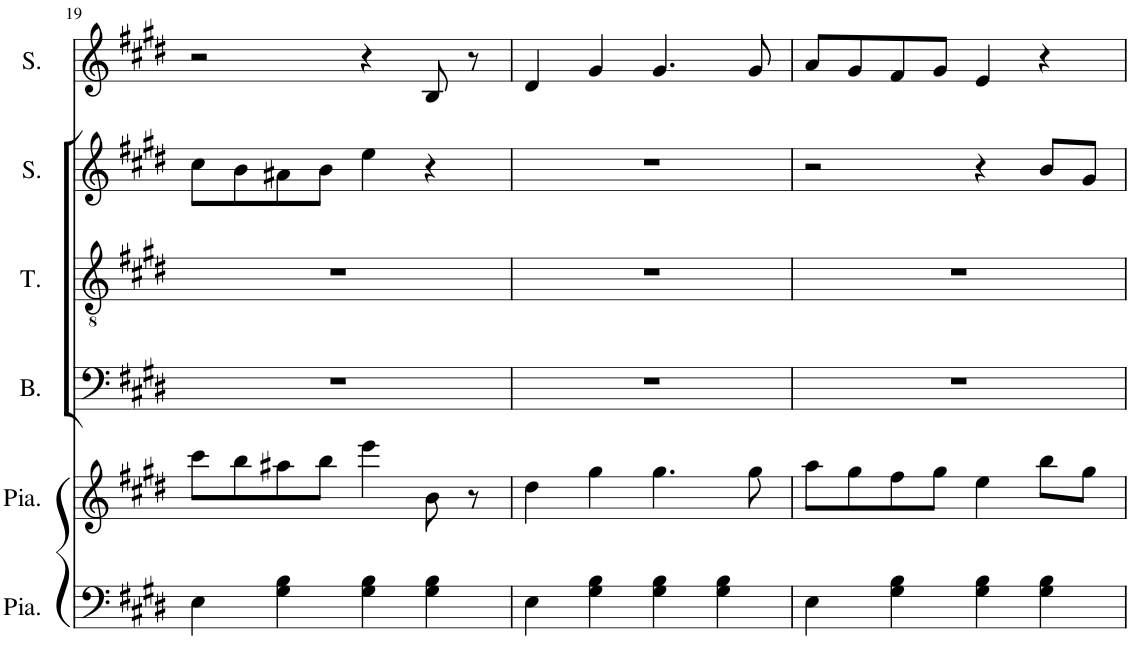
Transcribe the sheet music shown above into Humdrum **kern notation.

**kern	**kern	**kern	**kern	**kern	**kern
*part6	*part5	*part4	*part3	*part2	*part1
*staff6	*staff5	*staff4	*staff3	*staff2	*staff1
*I"Piano	*I"Piano	*I"Bass	*I"Ténor	*I"Soprano	*I"Soprano
*I'Pia.	*I'Pia.	*I'B.	*I'T.	*I'S.	*I'S.
!!LO:PB:g=z
*clefF4	*clefG2	*clefF4	*clefGv2	*clefG2	*clefG2
*k[f#c#g#d#]	*k[f#c#g#d#]	*k[f#c#g#d#]	*k[f#c#g#d#]	*k[f#c#g#d#]	*k[f#c#g#d#]
*M2/2	*M2/2	*M2/2	*M2/2	*M2/2	*M2/2
*met(c|)	*met(c|)	*met(c|)	*met(c|)	*met(c|)	*met(c|)
=19	=19	=19	=19	=19	=19
4E\	8ccc#\L	1r	1r	8cc#\L	2r
.	8bb\	.	.	8b\	.
4G#\ 4B\	8aa#X\	.	.	8a#X\	.
.	8bb\J	.	.	8b\J	.
4G#\ 4B\	4eee\	.	.	4ee\	4r
4G#\ 4B\	8b\	.	.	4r	8B/
.	8r	.	.	.	8r
=20	=20	=20	=20	=20	=20
4E\	4dd#\	1r	1r	1r	4d#/
4G#\ 4B\	4gg#\	.	.	.	4g#/
4G#\ 4B\	4.gg#\	.	.	.	4.g#/
4G#\ 4B\	.	.	.	.	.
.	8gg#\	.	.	.	8g#/
=21	=21	=21	=21	=21	=21
4E\	8aa\L	1r	1r	2r	8a/L
.	8gg#\	.	.	.	8g#/
4G#\ 4B\	8ff#\	.	.	.	8f#/
.	8gg#\J	.	.	.	8g#/J
4G#\ 4B\	4ee\	.	.	4r	4e/
4G#\ 4B\	8bb\L	.	.	8b/L	4r
.	8gg#\J	.	.	8g#/J	.
=	=	=	=	=	=
*-	*-	*-	*-	*-	*-
